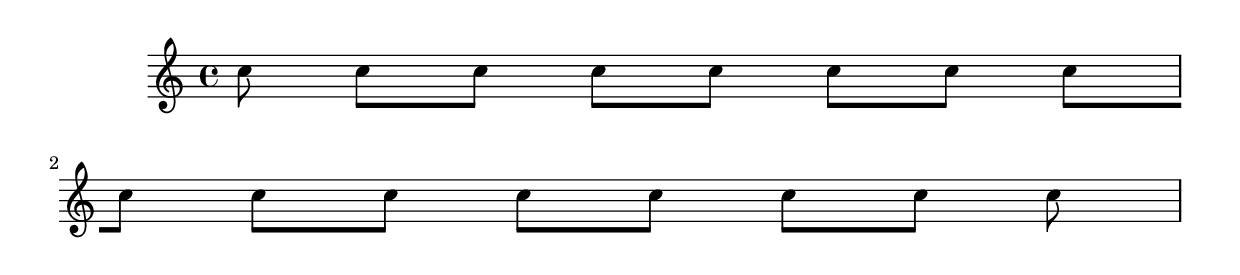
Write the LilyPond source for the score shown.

%% Do not edit this file; it is automatically
%% generated from LSR http://lsr.dsi.unimi.it
%% This file is in the public domain.
\version "2.13.16"

\header {
  lsrtags = "rhythms"

%% Translation of GIT committish: d2119a9e5e951c6ae850322f41444ac98d1ed492
  texidoces = "
Normalmente están prohibidos los saltos de línea si las barras
atraviesan las líneas divisorias.  Se puede cambiar este
comportamiento como se muestra aquí:

"
  doctitlees = "Barras que atraviesan saltos de línea"

%% Translation of GIT committish: 0a868be38a775ecb1ef935b079000cebbc64de40
texidocde = "
Zeilenumbrüche sind normalerweise während Balken verboten.  Das kann geändert
werden.

"
  doctitlede = "Balken über Zeilenumbrüche"


%% Translation of GIT committish: 708e0d9c660856b19929736ca18a6f9d68539c60

  texidocfr = "
Il est normalement impensable qu'un saut de ligne tombe au milieu d'une
ligature.  LilyPond permet néanmoins de l'obtenir.

"
  doctitlefr = "Ligature au moment d'un saut de ligne"

  texidoc = "
Line breaks are normally forbidden when beams cross bar lines. This
behavior can be changed as shown:

"
  doctitle = "Beams across line breaks"
} % begin verbatim

\relative c'' {
  \override Beam #'breakable = ##t
  c8 c[ c] c[ c] c[ c] c[ \break
  c8] c[ c] c[ c] c[ c] c
}


